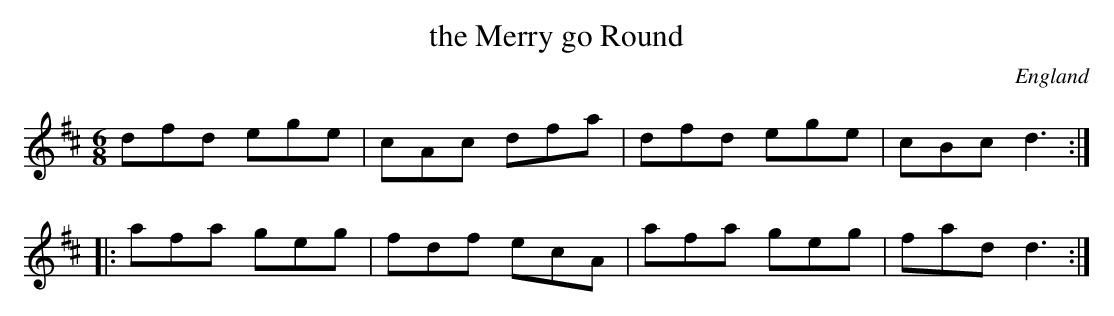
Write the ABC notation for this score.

X:1
T:the Merry go Round
L:1/8
M:6/8
O:England
K:D major
dfd ege | cAc dfa | dfd ege | cBc d3 ::
afa geg | fdf ecA | afa geg | fad d3 :|
